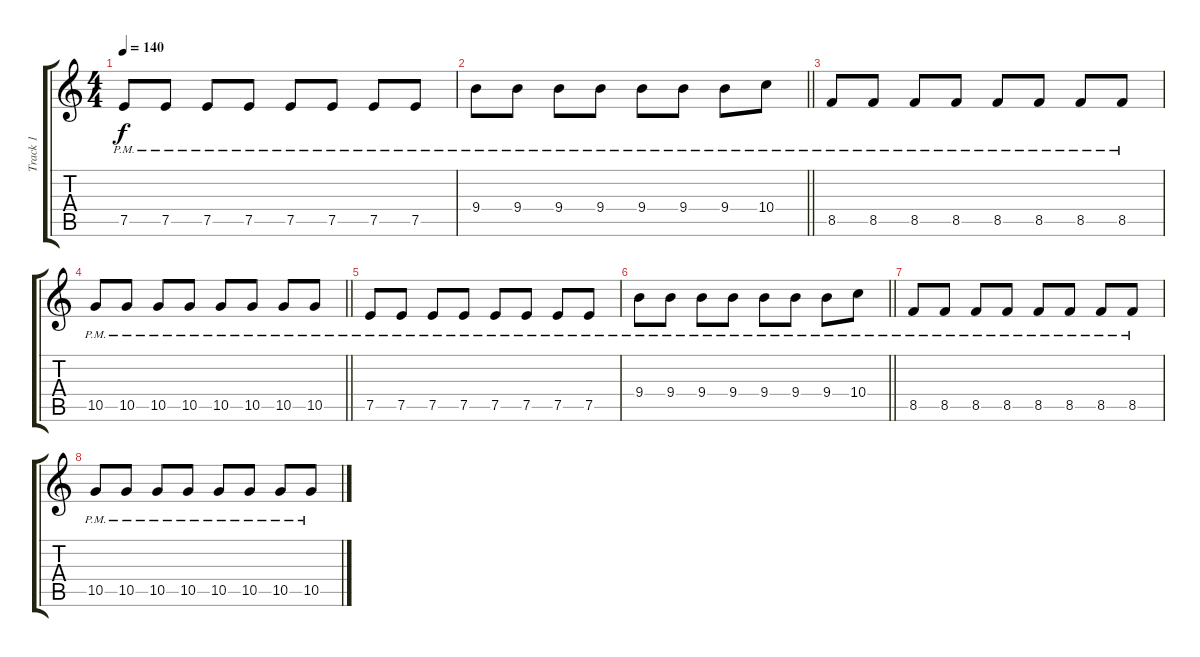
\track ("Track 1" "Track 1") {instrument distortionguitar}
\staff {score tabs}
\tuning (E4 B3 G3 D3 A2 D2) {hide}
\ts (4 4)
\tempo 140
\clef g2
\ks c
7.5{pm}.8{dy f} 7.5{pm}.8 7.5{pm}.8 7.5{pm}.8 7.5{pm}.8 7.5{pm}.8 7.5{pm}.8 7.5{pm}.8 |
\barLineRight lightlight
9.4{pm}.8 9.4{pm}.8 9.4{pm}.8 9.4{pm}.8 9.4{pm}.8 9.4{pm}.8 9.4{pm}.8 10.4{pm}.8 |
8.5{pm}.8 8.5{pm}.8 8.5{pm}.8 8.5{pm}.8 8.5{pm}.8 8.5{pm}.8 8.5{pm}.8 8.5{pm}.8 |
\barLineRight lightlight
10.5{pm}.8 10.5{pm}.8 10.5{pm}.8 10.5{pm}.8 10.5{pm}.8 10.5{pm}.8 10.5{pm}.8 10.5{pm}.8 |
7.5{pm}.8 7.5{pm}.8 7.5{pm}.8 7.5{pm}.8 7.5{pm}.8 7.5{pm}.8 7.5{pm}.8 7.5{pm}.8 |
\barLineRight lightlight
9.4{pm}.8 9.4{pm}.8 9.4{pm}.8 9.4{pm}.8 9.4{pm}.8 9.4{pm}.8 9.4{pm}.8 10.4{pm}.8 |
8.5{pm}.8 8.5{pm}.8 8.5{pm}.8 8.5{pm}.8 8.5{pm}.8 8.5{pm}.8 8.5{pm}.8 8.5{pm}.8 |
10.5{pm}.8 10.5{pm}.8 10.5{pm}.8 10.5{pm}.8 10.5{pm}.8 10.5{pm}.8 10.5{pm}.8 10.5{pm}.8
